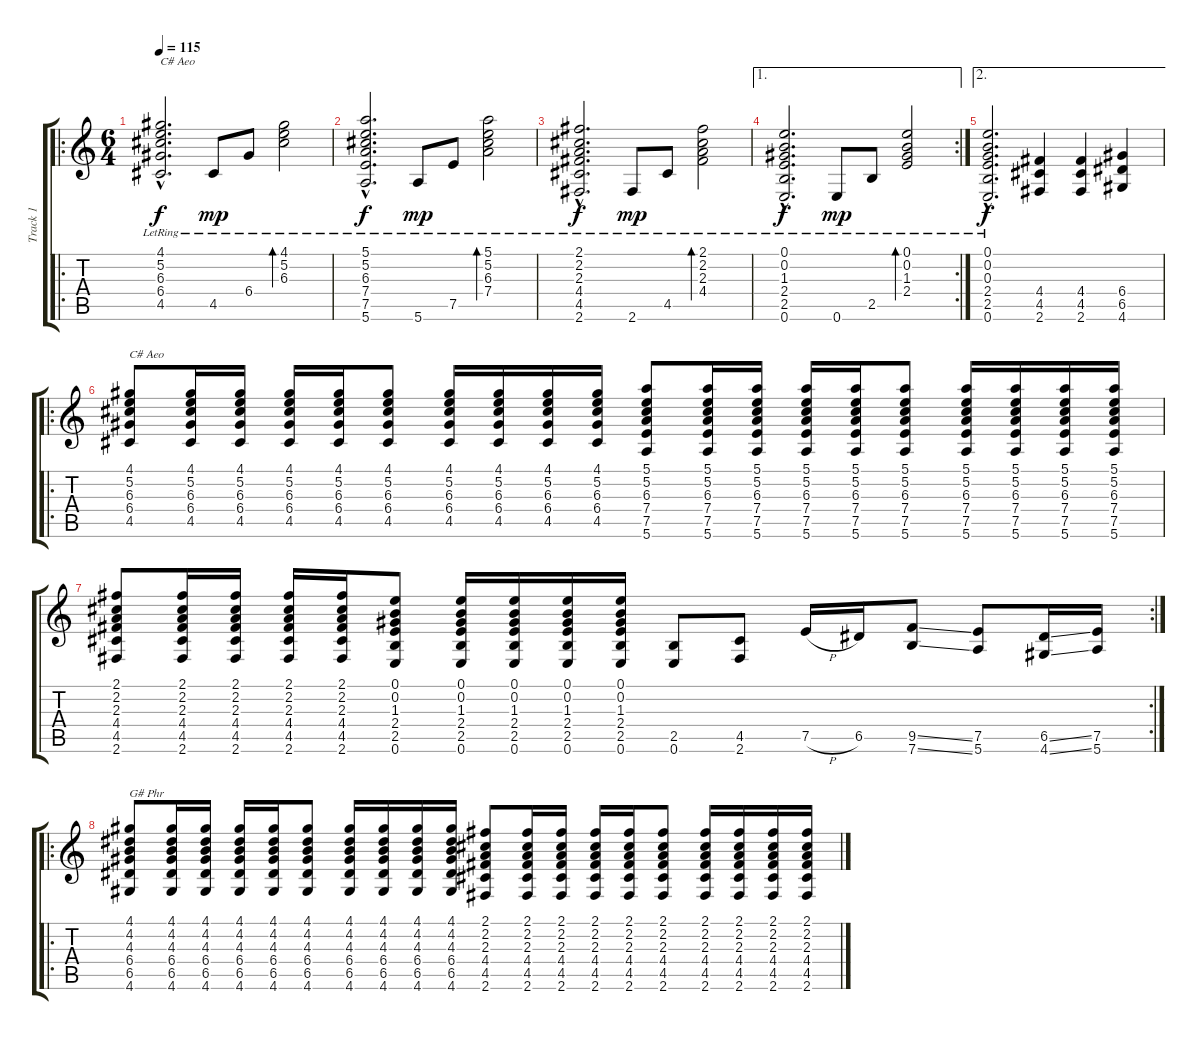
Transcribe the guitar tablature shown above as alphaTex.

\track ("Track 1" "Track 1") {instrument overdrivenguitar}
\staff {score tabs}
\tuning (E4 B3 G3 D3 A2 E2) {hide}
\ro
\ts (6 4)
\tempo 115
\clef g2
\ks c
(4.1{hac lr} 5.2{hac lr} 6.3{hac lr} 6.4{hac lr} 4.5{hac lr}).2{d txt "C# Aeo" dy f instrument electricguitarclean} 4.5{lr}.8{dy mp} 6.4{lr}.8 (4.1{lr} 5.2{lr} 6.3{lr}).2{bd 120} |
(5.1{hac lr} 5.2{hac lr} 6.3{hac lr} 7.4{hac lr} 7.5{hac lr} 5.6{hac lr}).2{d dy f instrument electricguitarclean} 5.6{lr}.8{dy mp} 7.5{lr}.8 (5.1{lr} 5.2{lr} 6.3{lr} 7.4{lr}).2{bd 120} |
(2.1{hac lr} 2.2{hac lr} 2.3{hac lr} 4.4{hac lr} 4.5{hac lr} 2.6{hac lr}).2{d dy f instrument electricguitarclean} 2.6{lr}.8{dy mp} 4.5{lr}.8 (2.1{lr} 2.2{lr} 2.3{lr} 4.4{lr}).2{bd 120} |
\ae 1
\rc 2
(0.1{hac lr} 0.2{hac lr} 1.3{hac lr} 2.4{hac lr} 2.5{hac lr} 0.6{hac lr}).2{d dy f instrument electricguitarclean} 0.6{lr}.8{dy mp} 2.5{lr}.8 (0.1{lr} 0.2{lr} 1.3{lr} 2.4{lr}).2{bd 120} |
\ae 2
(0.1{hac lr} 0.2{hac lr} 0.3{hac lr} 2.4{hac lr} 2.5{hac lr} 0.6{hac lr}).2{d dy f instrument electricguitarclean} (4.4 4.5 2.6).4{instrument overdrivenguitar} (4.4 4.5 2.6).4 (6.4 6.5 4.6).4 |
\ro
(4.1 5.2 6.3 6.4 4.5).8{txt "C# Aeo"} (4.1 5.2 6.3 6.4 4.5).16 (4.1 5.2 6.3 6.4 4.5).16 (4.1 5.2 6.3 6.4 4.5).16 (4.1 5.2 6.3 6.4 4.5).16 (4.1 5.2 6.3 6.4 4.5).8 (4.1 5.2 6.3 6.4 4.5).16 (4.1 5.2 6.3 6.4 4.5).16 (4.1 5.2 6.3 6.4 4.5).16 (4.1 5.2 6.3 6.4 4.5).16 (5.1 5.2 6.3 7.4 7.5 5.6).8 (5.1 5.2 6.3 7.4 7.5 5.6).16 (5.1 5.2 6.3 7.4 7.5 5.6).16 (5.1 5.2 6.3 7.4 7.5 5.6).16 (5.1 5.2 6.3 7.4 7.5 5.6).16 (5.1 5.2 6.3 7.4 7.5 5.6).8 (5.1 5.2 6.3 7.4 7.5 5.6).16 (5.1 5.2 6.3 7.4 7.5 5.6).16 (5.1 5.2 6.3 7.4 7.5 5.6).16 (5.1 5.2 6.3 7.4 7.5 5.6).16 |
\rc 2
(2.1 2.2 2.3 4.4 4.5 2.6).8 (2.1 2.2 2.3 4.4 4.5 2.6).16 (2.1 2.2 2.3 4.4 4.5 2.6).16 (2.1 2.2 2.3 4.4 4.5 2.6).16 (2.1 2.2 2.3 4.4 4.5 2.6).16 (0.1 0.2 1.3 2.4 2.5 0.6).8 (0.1 0.2 1.3 2.4 2.5 0.6).16 (0.1 0.2 1.3 2.4 2.5 0.6).16 (0.1 0.2 1.3 2.4 2.5 0.6).16 (0.1 0.2 1.3 2.4 2.5 0.6).16 (2.5 0.6).8 (4.5 2.6).8 7.5{h}.16 6.5.16 (9.5{ss} 7.6{ss}).8 (7.5 5.6).8 (6.5{ss} 4.6{ss}).16 (7.5 5.6).16 |
\ro
(4.1 4.2 4.3 6.4 6.5 4.6).8{txt "G# Phr"} (4.1 4.2 4.3 6.4 6.5 4.6).16 (4.1 4.2 4.3 6.4 6.5 4.6).16 (4.1 4.2 4.3 6.4 6.5 4.6).16 (4.1 4.2 4.3 6.4 6.5 4.6).16 (4.1 4.2 4.3 6.4 6.5 4.6).8 (4.1 4.2 4.3 6.4 6.5 4.6).16 (4.1 4.2 4.3 6.4 6.5 4.6).16 (4.1 4.2 4.3 6.4 6.5 4.6).16 (4.1 4.2 4.3 6.4 6.5 4.6).16 (2.1 2.2 2.3 4.4 4.5 2.6).8 (2.1 2.2 2.3 4.4 4.5 2.6).16 (2.1 2.2 2.3 4.4 4.5 2.6).16 (2.1 2.2 2.3 4.4 4.5 2.6).16 (2.1 2.2 2.3 4.4 4.5 2.6).16 (2.1 2.2 2.3 4.4 4.5 2.6).8 (2.1 2.2 2.3 4.4 4.5 2.6).16 (2.1 2.2 2.3 4.4 4.5 2.6).16 (2.1 2.2 2.3 4.4 4.5 2.6).16 (2.1 2.2 2.3 4.4 4.5 2.6).16
